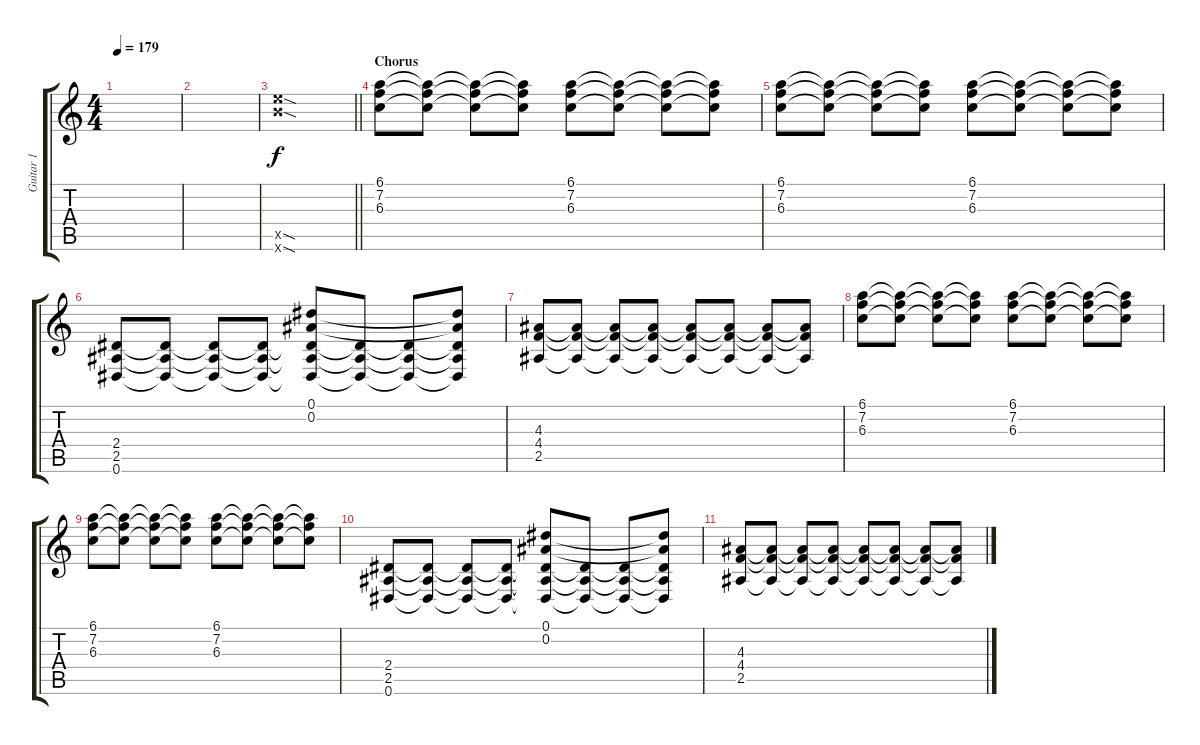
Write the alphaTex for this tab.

\track ("Guitar 1" "Guitar 1") {instrument overdrivenguitar}
\staff {score tabs}
\tuning (Eb4 Bb3 Gb3 Db3 Ab2 Eb2) {hide}
\ts (4 4)
\tempo 179
\clef g2
\ks c
|
|
\barLineRight lightlight
(20.5{sod x} 20.6{sod x}).1 |
\section ("" "Chorus")
(6.1 7.2 6.3).8 (6.1{t} 7.2{t} 6.3{t}).8 (6.1{t} 7.2{t} 6.3{t}).8 (6.1{t} 7.2{t} 6.3{t}).8 (6.1 7.2 6.3).8 (6.1{t} 7.2{t} 6.3{t}).8 (6.1{t} 7.2{t} 6.3{t}).8 (6.1{t} 7.2{t} 6.3{t}).8 |
(6.1 7.2 6.3).8 (6.1{t} 7.2{t} 6.3{t}).8 (6.1{t} 7.2{t} 6.3{t}).8 (6.1{t} 7.2{t} 6.3{t}).8 (6.1 7.2 6.3).8 (6.1{t} 7.2{t} 6.3{t}).8 (6.1{t} 7.2{t} 6.3{t}).8 (6.1{t} 7.2{t} 6.3{t}).8 |
(2.4 2.5 0.6).8 (2.4{t} 2.5{t} 0.6{t}).8 (2.4{t} 2.5{t} 0.6{t}).8 (2.4{t} 2.5{t} 0.6{t}).8 (0.1 0.2 2.4{t} 2.5{t} 0.6{t}).8 (2.4{t} 2.5{t} 0.6{t}).8 (2.4{t} 2.5{t} 0.6{t}).8 (0.1{t} 0.2{t} 2.4{t} 2.5{t} 0.6{t}).8 |
(4.3 4.4 2.5).8 (4.3{t} 4.4{t} 2.5{t}).8 (4.3{t} 4.4{t} 2.5{t}).8 (4.3{t} 4.4{t} 2.5{t}).8 (4.3{t} 4.4{t} 2.5{t}).8 (4.3{t} 4.4{t} 2.5{t}).8 (4.3{t} 4.4{t} 2.5{t}).8 (4.3{t} 4.4{t} 2.5{t}).8 |
(6.1 7.2 6.3).8 (6.1{t} 7.2{t} 6.3{t}).8 (6.1{t} 7.2{t} 6.3{t}).8 (6.1{t} 7.2{t} 6.3{t}).8 (6.1 7.2 6.3).8 (6.1{t} 7.2{t} 6.3{t}).8 (6.1{t} 7.2{t} 6.3{t}).8 (6.1{t} 7.2{t} 6.3{t}).8 |
(6.1 7.2 6.3).8 (6.1{t} 7.2{t} 6.3{t}).8 (6.1{t} 7.2{t} 6.3{t}).8 (6.1{t} 7.2{t} 6.3{t}).8 (6.1 7.2 6.3).8 (6.1{t} 7.2{t} 6.3{t}).8 (6.1{t} 7.2{t} 6.3{t}).8 (6.1{t} 7.2{t} 6.3{t}).8 |
(2.4 2.5 0.6).8 (2.4{t} 2.5{t} 0.6{t}).8 (2.4{t} 2.5{t} 0.6{t}).8 (2.4{t} 2.5{t} 0.6{t}).8 (0.1 0.2 2.4{t} 2.5{t} 0.6{t}).8 (2.4{t} 2.5{t} 0.6{t}).8 (2.4{t} 2.5{t} 0.6{t}).8 (0.1{t} 0.2{t} 2.4{t} 2.5{t} 0.6{t}).8 |
(4.3 4.4 2.5).8 (4.3{t} 4.4{t} 2.5{t}).8 (4.3{t} 4.4{t} 2.5{t}).8 (4.3{t} 4.4{t} 2.5{t}).8 (4.3{t} 4.4{t} 2.5{t}).8 (4.3{t} 4.4{t} 2.5{t}).8 (4.3{t} 4.4{t} 2.5{t}).8 (4.3{t} 4.4{t} 2.5{t}).8
